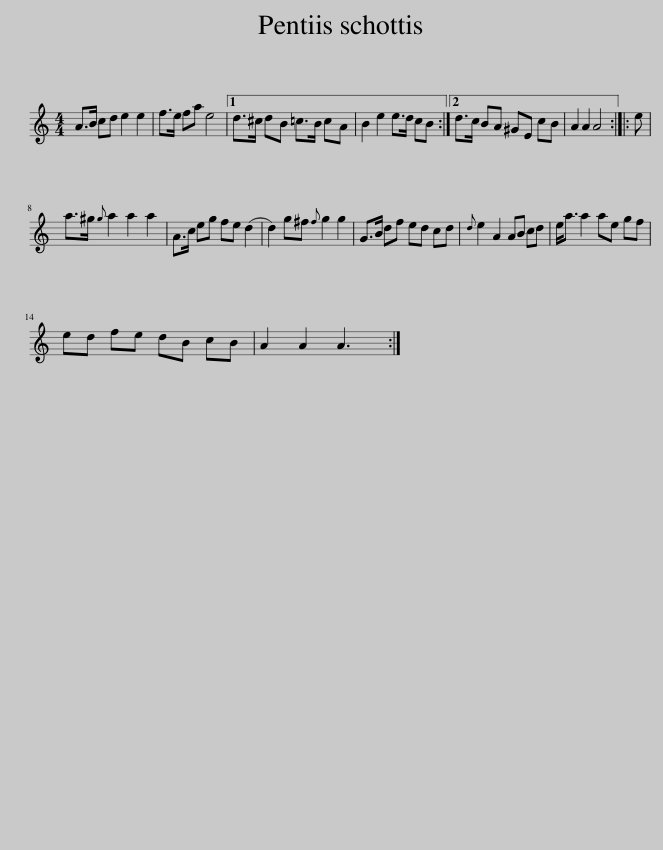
X:1
L:1/8
M:4/4
I:linebreak $
K:C
V:1 treble
V:1
 A>B cd e2 e2 | f>e fa e4 |1 d>^c dB =c>B cA | B2 e2 e>d cB :|2 d>c BA ^GE cB | %5
 A2 A2 A4 :: e |$ a>^g{g} a2 a2 a2 | A>c eg fe (d2 | d2) g^f{f} g2 g2 | %10
 G>B df ed cd |{d} e2 A2 AB cd | e<a a2 ae gf |$ ed fe dB cB | A2 A2 A3 :| %15
